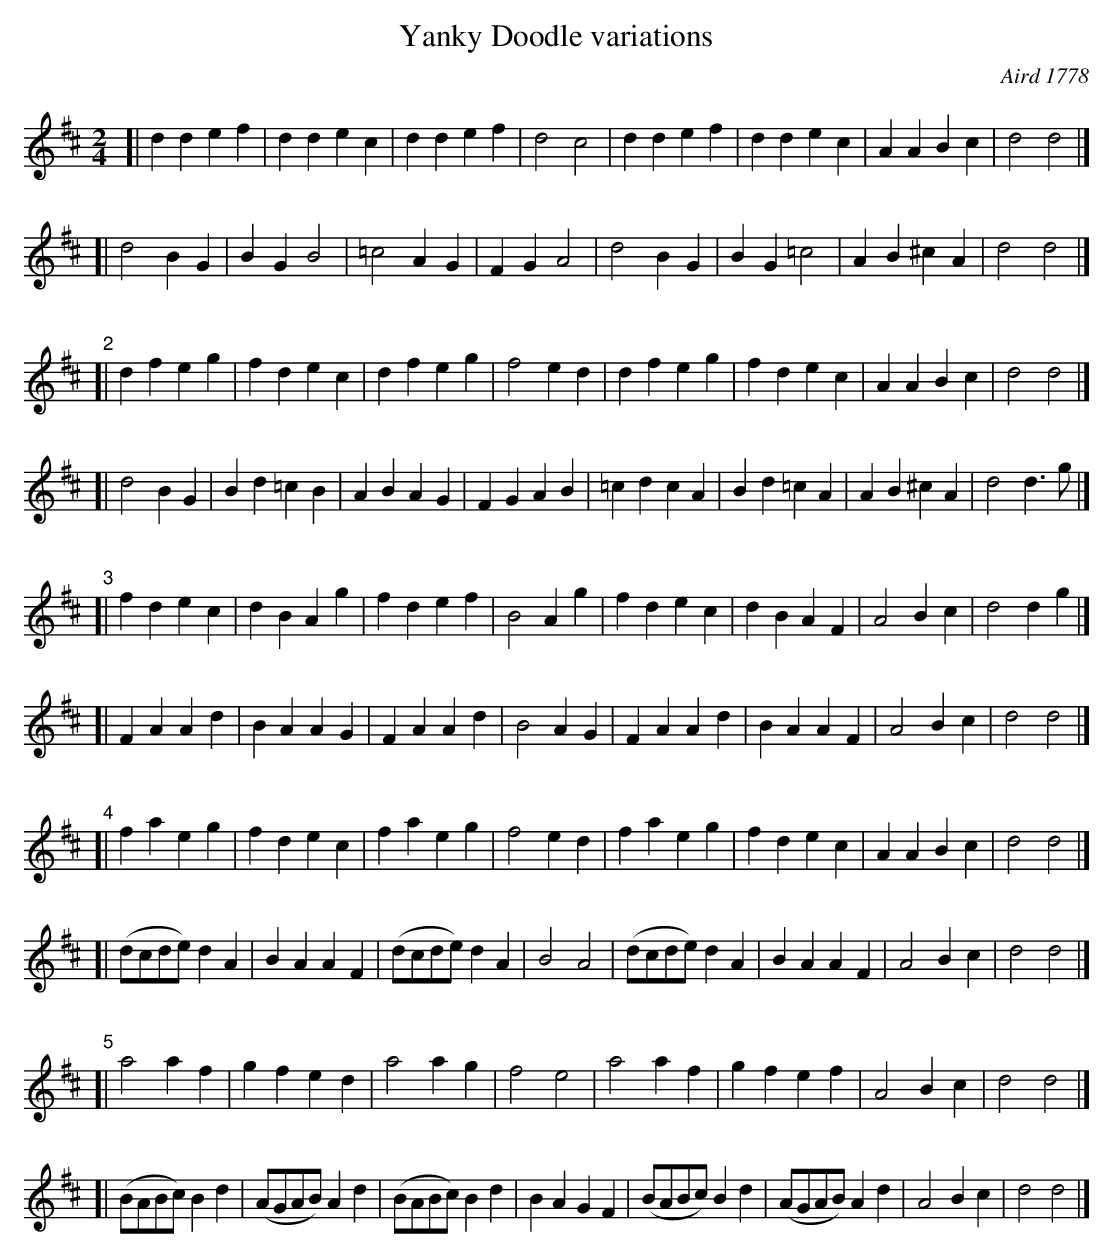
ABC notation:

X:1
T: Yanky Doodle variations
O: Aird 1778
M: 2/4
L: 1/8
K: D
[|\
d2d2 e2f2 | d2d2 e2c2 | d2d2 e2f2 | d4 c4 |\
d2d2 e2f2 | d2d2 e2c2 | A2A2 B2c2 | d4 d4 |]
[|\
d4 B2G2 | B2G2 B4 | =c4 A2G2 | F2G2 A4 |\
d4 B2G2 | B2G2 =c4 | A2B2 ^c2A2 | d4 d4 |]
%%vskip 10pt
"2"[|\
d2f2 e2g2 | f2d2 e2c2 | d2f2 e2g2 | f4 e2d2 |\
d2f2 e2g2 | f2d2 e2c2 | A2A2 B2c2 | d4 d4 |]
[|\
d4 B2G2 | B2d2 =c2B2 | A2B2 A2G2 | F2G2 A2B2 |\
=c2d2 c2A2 | B2d2 =c2A2 | A2B2 ^c2A2 | d4 d2>g2 |]
%%vskip 10pt
"3"[|\
f2d2 e2c2 | d2B2 A2g2 | f2d2 e2f2 | B4 A2g2 |\
f2d2 e2c2 | d2B2 A2F2 | A4 B2c2 | d4 d2g2 |]
[|\
F2A2 A2d2 | B2A2 A2G2 | F2A2 A2d2 | B4 A2G2 |\
F2A2 A2d2 | B2A2 A2F2 | A4 B2c2 | d4 d4 |]
%%vskip 10pt
"4"[|\
f2a2 e2g2 | f2d2 e2c2 | f2a2 e2g2 | f4 e2d2 |\
f2a2 e2g2 | f2d2 e2c2 | A2A2 B2c2 | d4 d4 |]
[|\
(dcde) d2A2 | B2A2 A2F2 | (dcde) d2A2 | B4 A4 |\
(dcde) d2A2 | B2A2 A2F2 | A4 B2c2 | d4 d4 |]
%%vskip 10pt
"5"[|\
a4 a2f2 | g2f2 e2d2 | a4 a2g2 | f4 e4 |\
a4 a2f2 | g2f2 e2f2 | A4 B2c2 | d4 d4 |]
[|\
(BABc) B2d2 | (AGAB) A2d2 | (BABc) B2d2 | B2A2 G2F2 |\
(BABc) B2d2 | (AGAB) A2d2 | A4 B2c2 | d4 d4 |]
